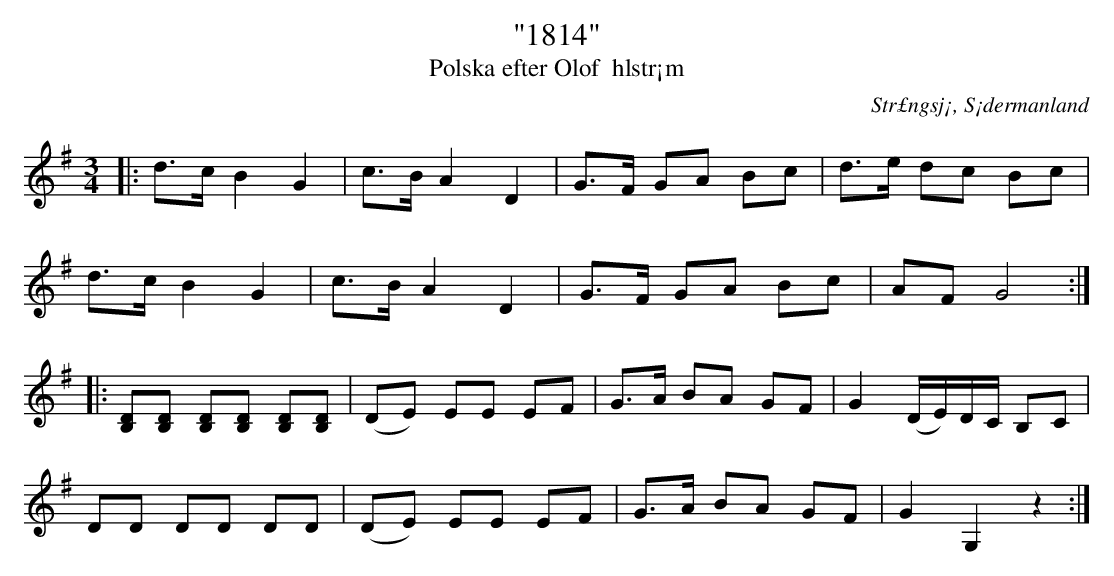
X:1
T: "1814"
T: Polska efter Olof  hlstr¡m
O: Str£ngsj¡, S¡dermanland
M: 3/4
L: 1/16
K: G
|: d3c B4 G4 | c3B A4 D4 | G3F G2A2 B2c2 | d3e d2c2 B2c2 |
d3c B4 G4 | c3B A4 D4 | G3F G2A2 B2c2 | A2F2 G8 :|
|: [D2B,2][D2B,2] [D2B,2][D2B,2] [D2B,2][D2B,2] | (D2E2) E2E2 E2F2 | G2>A2 B2A2 G2F2 | G4 (DE)DC B,2C2 |
D2D2 D2D2 D2D2 | (D2E2) E2E2 E2F2 | G2>A2 B2A2 G2F2 | G4 G,4 z4 :|
